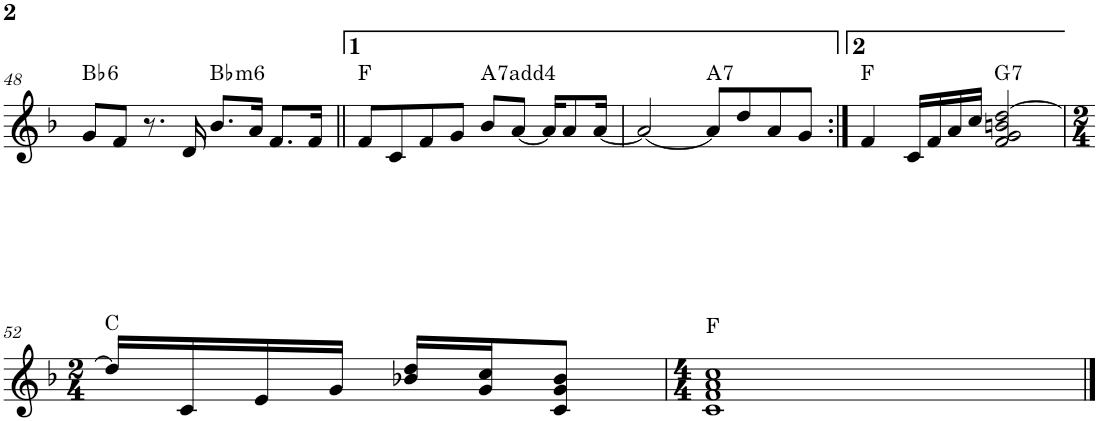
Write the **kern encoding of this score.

**kern	**harte
*part1	*part1
*staff1	*
*I"P1	*
!!LO:PB:g=z
*clefG2	*
*k[b-]	*
*F:	*
*M4/4	*
=48	=48
!	!LO:H:kt=6
8g/L	Bb:maj6
8f/J	.
8.r	.
16d/	.
!	!LO:H:kt=m6
8.b-/L	Bb:min6
16a/Jk	.
8.f/L	.
16f/Jk	.
=49||	=49||
8f/L	F:maj
8c/	.
8f/	.
8g/J	.
!	!LO:H:kt=7
8b-/L	A:7(4)
[<8a/J	.
16a/KL]	.
8a/	.
[<16a/Jk	.
=50	=50
2a/_	.
!	!LO:H:kt=7
8a/L]	A:7
8dd/	.
8a/	.
8g/J	.
=51:|!	=51:|!
4f/	F:maj
16c/LL	.
16f/	.
16a/	.
16cc/JJ	.
!	!LO:H:kt=7
2f/ 2g/ 2bn/ [>2dd/	G:7
!!LO:LB:g=z
=52	=52
*M2/4	*
16dd/LL]	C:maj
16c/	.
16e/	.
16g/JJ	.
16b-X/ 16dd/LL	.
16g/ 16cc/J	.
8c/ 8g/ 8b-/J	.
=53	=53
*M4/4	*
1c 1f 1a 1cc	F:maj
==	==
*-	*-
